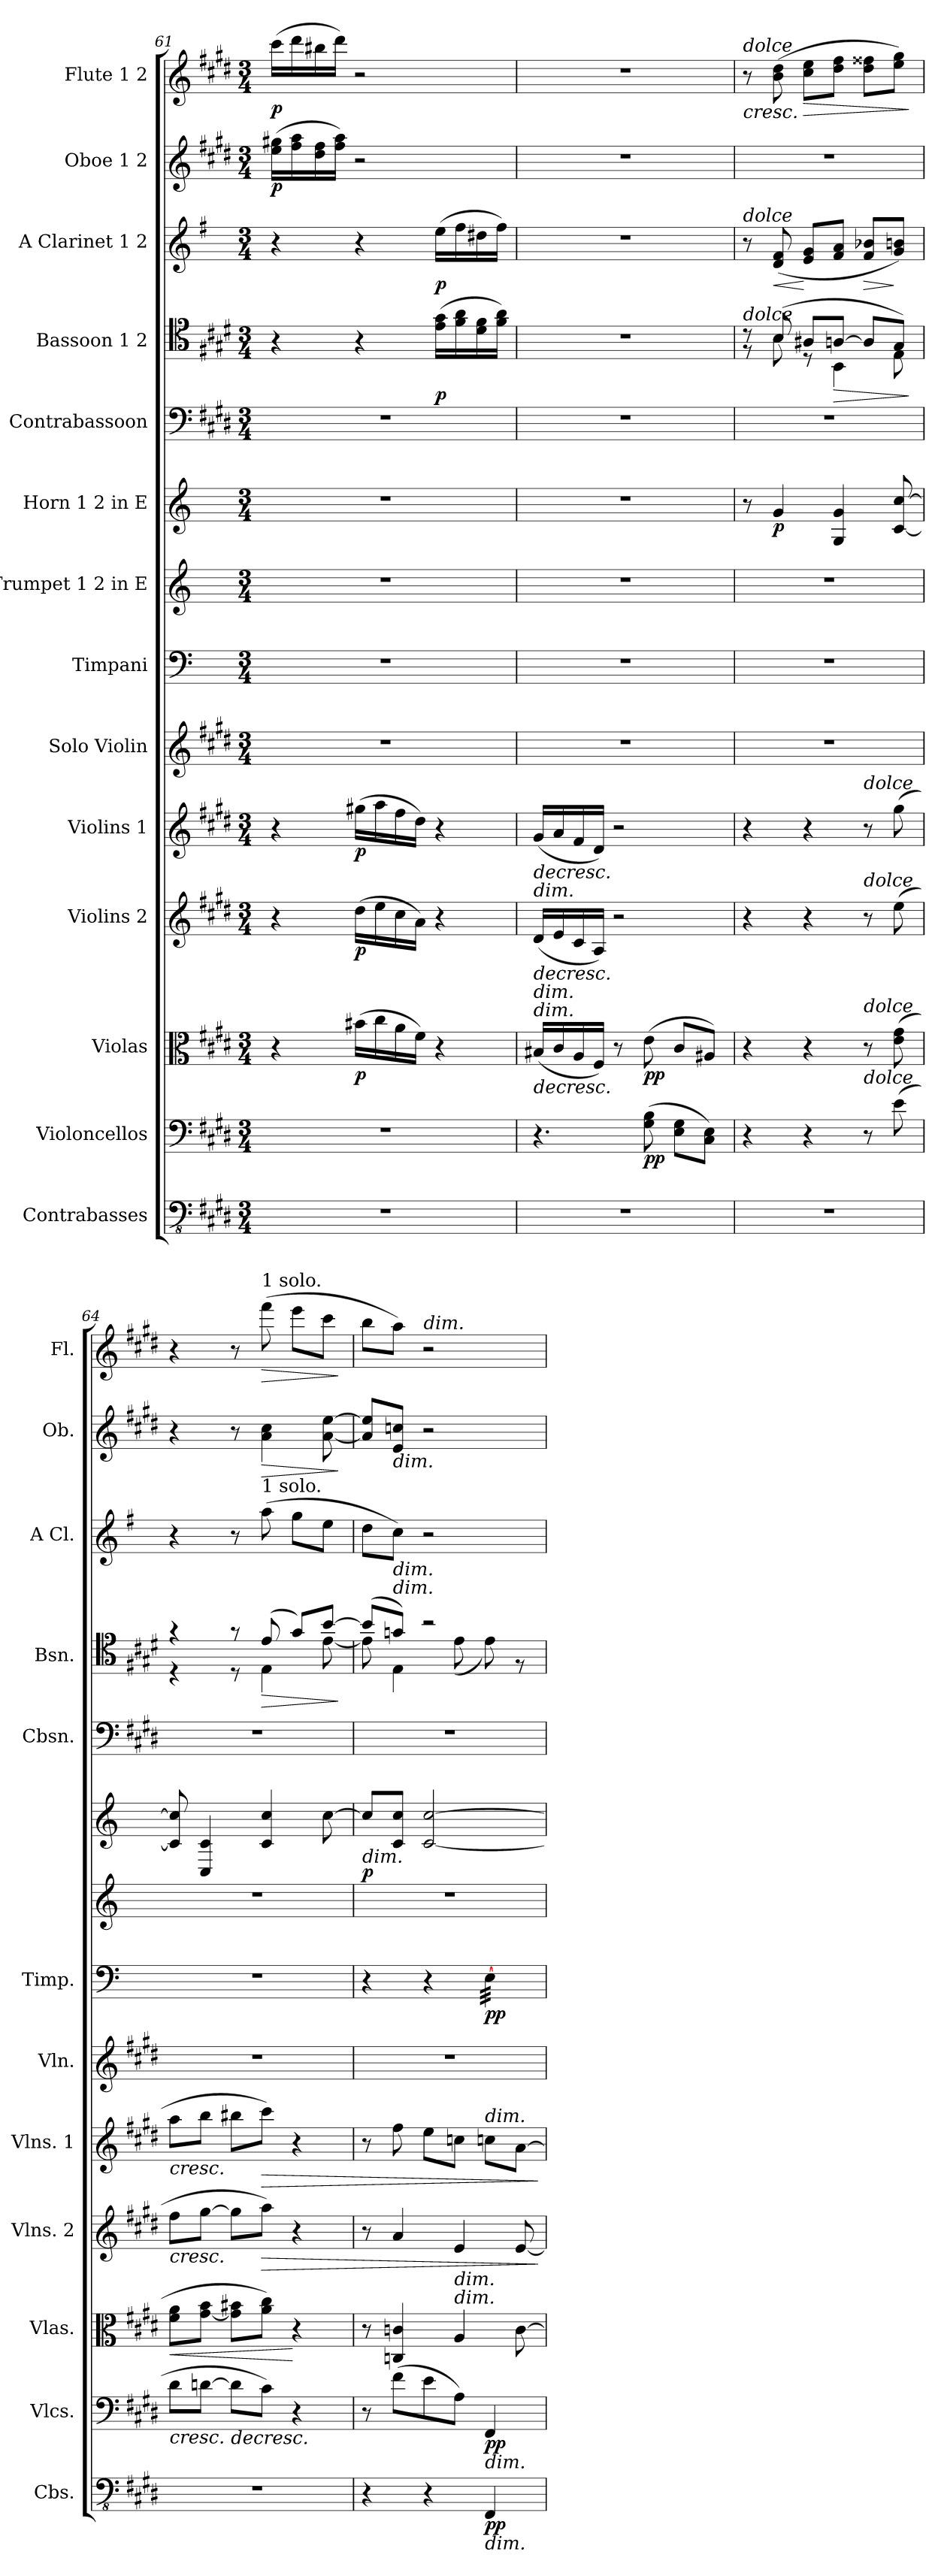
**kern	**dynam	**kern	**dynam	**kern	**dynam	**kern	**dynam	**kern	**dynam	**kern	**kern	**dynam	**kern	**dynam	**kern	**dynam	**kern	**kern	**dynam	**kern	**dynam	**kern	**dynam	**kern	**dynam
*part14	*part14	*part13	*part13	*part12	*part12	*part11	*part11	*part10	*part10	*part9	*part8	*part8	*part7	*part7	*part6	*part6	*part5	*part4	*part4	*part3	*part3	*part2	*part2	*part1	*part1
*staff14	*staff14	*staff13	*staff13	*staff12	*staff12	*staff11	*staff11	*staff10	*staff10	*staff9	*staff8	*staff8	*staff7	*staff7	*staff6	*staff6	*staff5	*staff4	*staff4	*staff3	*staff3	*staff2	*staff2	*staff1	*staff1
*I"Contrabasses	*	*I"Violoncellos	*	*I"Violas	*	*I"Violins 2	*	*I"Violins 1	*	*I"Solo Violin	*I"Timpani	*	*I"Trumpet 1 2 in E	*	*I"Horn 1 2 in E	*	*I"Contrabassoon	*I"Bassoon 1 2	*	*I"A Clarinet 1 2	*	*I"Oboe 1 2	*	*I"Flute 1 2	*
*I'Cbs.	*	*I'Vlcs.	*	*I'Vlas.	*	*I'Vlns. 2	*	*I'Vlns. 1	*	*I'Vln.	*I'Timp.	*	*	*	*	*	*I'Cbsn.	*I'Bsn.	*	*I'A Cl.	*	*I'Ob.	*	*I'Fl.	*
!!LO:PB:g=z
*clefFv4	*	*clefF4	*	*clefC3	*	*clefG2	*	*clefG2	*	*clefG2	*clefF4	*	*clefG2	*	*clefG2	*	*clefF4	*clefC4	*	*clefG2	*	*clefG2	*	*clefG2	*
*	*	*	*	*	*	*	*	*	*	*	*	*	*ITrd-2c-4	*	*ITrd5c8	*	*ITrd7c12	*	*	*ITrd2c3	*	*	*	*	*
*k[f#c#g#d#]	*	*k[f#c#g#d#]	*	*k[f#c#g#d#]	*	*k[f#c#g#d#]	*	*k[f#c#g#d#]	*	*k[f#c#g#d#]	*k[]	*	*k[f#c#g#d#]	*	*k[f#c#g#d#]	*	*k[f#c#g#d#]	*k[f#c#g#d#]	*	*k[f#c#g#d#]	*	*k[f#c#g#d#]	*	*k[f#c#g#d#]	*
*M3/4	*	*M3/4	*	*M3/4	*	*M3/4	*	*M3/4	*	*M3/4	*M3/4	*	*M3/4	*	*M3/4	*	*M3/4	*M3/4	*	*M3/4	*	*M3/4	*	*M3/4	*
=61	=61	=61	=61	=61	=61	=61	=61	=61	=61	=61	=61	=61	=61	=61	=61	=61	=61	=61	=61	=61	=61	=61	=61	=61	=61
!	!	!	!	!	!	!	!	!	!	!	!	!	!	!	!	!	!	!	!	!	!	!	!LO:DY:b	!	!LO:DY:b
2.r	.	2.r	.	4r	.	4r	.	4r	.	2.r	2.r	.	2.r	.	2.r	.	2.r	4r	.	4r	.	(>16ee\ 16gg#X\LL	p	(>16ccc#\LL	p
.	.	.	.	.	.	.	.	.	.	.	.	.	.	.	.	.	.	.	.	.	.	16ff#\ 16aa\	.	16ddd#\	.
.	.	.	.	.	.	.	.	.	.	.	.	.	.	.	.	.	.	.	.	.	.	16dd#\ 16ff#\	.	16bb#X\	.
.	.	.	.	.	.	.	.	.	.	.	.	.	.	.	.	.	.	.	.	.	.	16ff#\ 16aa\JJ)	.	16ddd#\JJ)	.
!	!	!	!	!	!LO:DY:b	!	!LO:DY:b	!	!LO:DY:b	!	!	!	!	!	!	!	!	!	!	!	!	!	!	!	!
.	.	.	.	(>16b#X\LL	p	(>16dd#\LL	p	(>16gg#X\LL	p	.	.	.	.	.	.	.	.	4r	.	4r	.	2r	.	2r	.
.	.	.	.	16cc#\	.	16ee\	.	16aa\	.	.	.	.	.	.	.	.	.	.	.	.	.	.	.	.	.
.	.	.	.	16a\	.	16cc#\	.	16ff#\	.	.	.	.	.	.	.	.	.	.	.	.	.	.	.	.	.
.	.	.	.	16f#\JJ)	.	16a\JJ)	.	16dd#\JJ)	.	.	.	.	.	.	.	.	.	.	.	.	.	.	.	.	.
!	!	!	!	!	!	!	!	!	!	!	!	!	!	!	!	!	!	!	!LO:DY:b	!	!LO:DY:b	!	!	!	!
.	.	.	.	4r	.	4r	.	4r	.	.	.	.	.	.	.	.	.	(>16e\ 16g#\LL	p	(>16cc#\LL	p	.	.	.	.
.	.	.	.	.	.	.	.	.	.	.	.	.	.	.	.	.	.	16f#\ 16a\	.	16dd#\	.	.	.	.	.
.	.	.	.	.	.	.	.	.	.	.	.	.	.	.	.	.	.	16d#\ 16f#\	.	16b#X\	.	.	.	.	.
.	.	.	.	.	.	.	.	.	.	.	.	.	.	.	.	.	.	16f#\ 16a\JJ)	.	16dd#\JJ)	.	.	.	.	.
=62	=62	=62	=62	=62	=62	=62	=62	=62	=62	=62	=62	=62	=62	=62	=62	=62	=62	=62	=62	=62	=62	=62	=62	=62	=62
!	!	!	!	!	!	!	!	!LO:TX:b:i:t=dim.	!	!	!	!	!	!	!	!	!	!	!	!	!	!	!	!	!
!	!	!	!	!	!	!LO:TX:b:i:t=dim.	!	!	!	!	!	!	!	!	!	!	!	!	!	!	!	!	!	!	!
!	!	!	!	!LO:TX:a:i:t=dim.	!	!	!	!	!	!	!	!	!	!	!	!	!	!	!	!	!	!	!	!	!
!	!	!	!	!	!LO:HP:b	!	!LO:HP:b	!	!LO:HP:b	!	!	!	!	!	!	!	!	!	!	!	!	!	!	!	!
2.r	.	4.r	.	(<16B#X/LL	>	(<16d#/LL	>	(<16g#/LL	>	2.r	2.r	.	2.r	.	2.r	.	2.r	2.r	.	2.r	.	2.r	.	2.r	.
.	.	.	.	16c#/	.	16e/	.	16a/	.	.	.	.	.	.	.	.	.	.	.	.	.	.	.	.	.
.	.	.	.	16A/	.	16c#/	.	16f#/	.	.	.	.	.	.	.	.	.	.	.	.	.	.	.	.	.
.	.	.	.	16F#/JJ)	.	16A/JJ)	.	16d#/JJ)	.	.	.	.	.	.	.	.	.	.	.	.	.	.	.	.	.
.	.	.	.	8r	.	2r	.	2r	.	.	.	.	.	.	.	.	.	.	.	.	.	.	.	.	.
!	!	!	!LO:DY:b	!	!LO:DY:b	!	!	!	!	!	!	!	!	!	!	!	!	!	!	!	!	!	!	!	!
.	.	(>8G#\ 8B\	pp	(>8e\	pp	.	.	.	.	.	.	.	.	.	.	.	.	.	.	.	.	.	.	.	.
.	.	8E\ 8G#\L	.	8c#/L	.	.	.	.	.	.	.	.	.	.	.	.	.	.	.	.	.	.	.	.	.
.	.	8C#\ 8E\J)	.	8A#X/J)	.	.	.	.	.	.	.	.	.	.	.	.	.	.	.	.	.	.	.	.	.
=63	=63	=63	=63	=63	=63	=63	=63	=63	=63	=63	=63	=63	=63	=63	=63	=63	=63	=63	=63	=63	=63	=63	=63	=63	=63
*	*	*	*	*	*	*	*	*	*	*	*	*	*	*	*	*	*	*^	*	*	*	*	*	*	*
!	!	!	!	!	!	!	!	!	!	!	!	!	!	!	!	!	!	!	!	!	!	!	!	!	!LO:TX:a:i:t=dolce	!
!	!	!	!	!	!	!	!	!	!	!	!	!	!	!	!	!	!	!	!	!	!LO:TX:a:i:t=dolce	!	!	!	!	!
!	!	!	!	!	!	!	!	!	!	!	!	!	!	!	!	!	!	!LO:TX:a:i:t=dolce	!	!	!	!	!	!	!	!
!	!	!	!	!	!	!	!	!	!	!	!	!	!	!	!	!	!	!	!	!	!	!	!	!	!	!LO:HP:b
2.r	.	4r	.	4r	.	4r	.	4r	.	2.r	2.r	.	2.r	.	8r	.	2.r	8r	8r	.	8r	.	2.r	.	8r	<
!	!	!	!	!	!	!	!	!	!	!	!	!	!	!	!	!LO:DY:b	!	!	!	!	!	!LO:HP:b	!	!	!	!
.	.	.	.	.	.	.	.	.	.	.	.	.	.	.	4B/	p	.	(>8B/	8B\	.	(<8B/ 8d#/	<	.	.	(>8b\ 8dd#\	.
!	!	!	!	!	!	!	!	!	!	!	!	!	!	!	!	!	!	!	!	!	!	!	!	!	!	!LO:HP:b
.	.	4r	.	4r	.	4r	.	4r	.	.	.	.	.	.	.	.	.	8A#X/L	8r	.	8c#/ 8e/L	[	.	.	8cc#\ 8ee\L	>
!	!	!	!	!	!	!	!	!	!	!	!	!	!	!	!	!	!	!	!	!LO:HP:b	!	!	!	!	!	!
.	.	.	.	.	.	.	.	.	.	.	.	.	.	.	4BB/ 4B/	.	.	[8An/J	4BB\	>	8d#/ 8f#/J	.	.	.	8dd#\ 8ff#\J	[
!	!	!	!	!	!	!	!	!LO:TX:a:i:t=dolce	!	!	!	!	!	!	!	!	!	!	!	!	!	!	!	!	!	!
!	!	!	!	!	!	!LO:TX:a:i:t=dolce	!	!	!	!	!	!	!	!	!	!	!	!	!	!	!	!	!	!	!	!
!	!	!	!	!LO:TX:a:i:t=dolce	!	!	!	!	!	!	!	!	!	!	!	!	!	!	!	!	!	!	!	!	!	!
!	!	!LO:TX:a:i:t=dolce	!	!	!	!	!	!	!	!	!	!	!	!	!	!	!	!	!	!	!	!	!	!	!	!
!	!	!	!	!	!	!	!	!	!	!	!	!	!	!	!	!	!	!	!	!	!	!LO:HP:b	!	!	!	!
.	.	8r	.	8r	.	8r	.	8r	.	.	.	.	.	.	.	.	.	8A/L]	.	.	8d#/ 8gn/L	>	.	.	8dd#\ 8ff##X\L	.
.	.	(>8e\	.	(>8e\ 8g#\	.	(>8ee\	.	(>8gg#\	.	.	.	.	.	.	[8E/ [8e/	.	.	8G#/J)	8E\	.	8e/ 8g#X/J)	]	.	.	8ee\ 8gg#\J)	.
*	*	*	*	*	*	*	*	*	*	*	*	*	*	*	*	*	*	*v	*v	*	*	*	*	*	*	*
.	.	.	.	.	.	.	.	.	.	.	.	.	.	.	.	.	.	.	]	.	.	.	.	.	]
!!LO:PB:g=z
=64	=64	=64	=64	=64	=64	=64	=64	=64	=64	=64	=64	=64	=64	=64	=64	=64	=64	=64	=64	=64	=64	=64	=64	=64	=64
!	!	!	!LO:HP:b	!	!LO:HP:b	!	!LO:HP:b	!	!LO:HP:b	!	!	!	!	!	!	!	!	!	!	!	!	!	!	!	!
*	*	*	*	*	*	*	*	*	*	*	*	*	*	*	*	*	*	*^	*	*	*	*	*	*	*
2.r	.	8d#\L	<	8f#\ 8a\L	<	8ff#\L	<	8aa\L	<	2.r	2.r	.	2.r	.	8E/] 8e/]	.	2.r	4r	4r	.	4r	.	4r	.	4r	.
.	.	[8dn\J	.	[8g#\ 8b\J	]	[8gg#\J	]	8bb\J	]	.	.	.	.	.	4EE/ 4E/	.	.	.	.	.	.	.	.	.	.	.
!	!	!	!LO:HP:b	!	!	!	!	!	!	!	!	!	!	!	!	!	!	!	!	!	!	!	!	!	!	!
.	.	8d\L]	>	8g#\] 8b#X\L	.	8gg#\L]	.	8bb#X\L	.	.	.	.	.	.	.	.	.	8r	8r	.	8r	.	8r	.	8r	.
!	!	!	!	!	!	!	!	!	!	!	!	!	!	!	!	!	!	!	!	!	!	!	!	!	!LO:TX:a:t=1 solo.	!
!	!	!	!	!	!	!	!	!	!	!	!	!	!	!	!	!	!	!	!	!	!LO:TX:a:t=1 solo.	!	!	!	!	!
!	!	!	!	!	!	!	!LO:HP:b	!	!LO:HP:b	!	!	!	!	!	!	!	!	!	!	!LO:HP:b	!	!	!	!LO:HP:b	!	!LO:HP:b
.	.	8c#\J)	.	8a\ 8cc#\J)	.	8aa\J)	>	8ccc#\J)	>	.	.	.	.	.	4E/ 4e/	.	.	(>8e/	4E\	>	(>8ff#\	.	4a\ 4cc#\	>	(>8fff#\	>
.	.	4r	.	4r	[	4r	[	4r	[	.	.	.	.	.	.	.	.	8g#/L)	.	.	8ee\L	.	.	.	8eee\L	.
.	.	.	.	.	.	.	.	.	.	.	.	.	.	.	[8e\	.	.	[8b/J	[8e\	.	8cc#\J	.	[8a\ [8ee\	.	8ccc#\J	.
*	*	*	*	*	*	*	*	*	*	*	*	*	*	*	*	*	*	*v	*v	*	*	*	*	*	*	*
.	.	.	[	.	.	.	.	.	.	.	.	.	.	.	.	.	.	.	]	.	.	.	]	.	]
=65	=65	=65	=65	=65	=65	=65	=65	=65	=65	=65	=65	=65	=65	=65	=65	=65	=65	=65	=65	=65	=65	=65	=65	=65	=65
*	*	*	*	*	*	*	*	*	*	*	*	*	*	*	*	*	*	*^	*	*	*	*	*	*	*
!	!	!	!	!	!	!	!	!	!	!	!	!	!	!	!LO:TX:b:i:t=dim.	!	!	!	!	!	!	!	!	!	!	!
!	!	!	!	!	!	!	!	!	!	!	!	!	!	!LO:DY:a	!	!	!	!	!	!	!	!	!	!	!	!
4r	.	8r	.	8r	.	8r	.	8r	.	2.r	4r	.	2.r	p	8e/L]	.	2.r	(>8b/L]	8e\]	.	8b\L	.	8a/] 8ee/]L	.	8bb\L	.
!	!	!	!	!	!	!	!	!	!	!	!	!	!	!	!	!	!	!	!	!	!	!	!LO:TX:b:i:t=dim.	!	!	!
!	!	!	!	!	!	!	!	!	!	!	!	!	!	!	!	!	!	!	!	!	!LO:TX:b:i:t=dim.	!	!	!	!	!
!	!	!	!	!	!	!	!	!	!	!	!	!	!	!	!	!	!	!LO:TX:a:i:t=dim.	!	!	!	!	!	!	!	!
.	.	(>8f#\L	.	4Cn/ 4cn/	.	4a/	.	8ff#\	.	.	.	.	.	.	8E/ 8e/J	.	.	8gn/J)	4E\	.	8a\J)	.	8e/ 8ccn/J	.	8aa\J)	.
!	!	!	!	!	!	!	!	!	!	!	!	!	!	!	!	!	!	!	!	!	!	!	!	!	!LO:TX:a:i:t=dim.	!
4r	.	8e\	.	.	.	.	.	8ee\L	.	.	4r	.	.	.	[2E/ [2e/	.	.	2r	.	.	2r	.	2r	.	2r	.
!	!	!	!	!	!	!LO:TX:b:i:t=dim.	!	!	!	!	!	!	!	!	!	!	!	!	!	!	!	!	!	!	!	!
!	!	!	!	!LO:TX:a:i:t=dim.	!	!	!	!	!	!	!	!	!	!	!	!	!	!	!	!	!	!	!	!	!	!
.	.	8A\J)	.	4A/	.	4e/	.	8ccn\J	.	.	.	.	.	.	.	.	.	.	(<8e\	.	.	.	.	.	.	.
!	!	!	!	!	!	!	!	!LO:TX:a:i:t=dim.	!	!	!	!	!	!	!	!	!	!	!	!	!	!	!	!	!	!
!	!	!LO:TX:b:i:t=dim.	!	!	!	!	!	!	!	!	!	!	!	!	!	!	!	!	!	!	!	!	!	!	!	!
!LO:TX:b:i:t=dim.	!	!	!	!	!	!	!	!	!	!	!	!	!	!	!	!	!	!	!	!	!	!	!	!	!	!
!	!LO:DY:b	!	!LO:DY:b	!	!	!	!	!	!	!	!	!LO:DY:b	!	!	!	!	!	!	!	!	!	!	!	!	!	!
*	*	*	*	*	*	*	*	*	*	*	*tremolo	*	*	*	*	*	*	*	*	*	*	*	*	*	*	*
4FFF#/	pp	4FF#/	pp	.	.	.	.	8ccn\L	.	.	[32E\LLL	pp	.	.	.	.	.	.	8e\)	.	.	.	.	.	.	.
.	.	.	.	.	.	.	.	.	.	.	32E\	.	.	.	.	.	.	.	.	.	.	.	.	.	.	.
.	.	.	.	.	.	.	.	.	.	.	32E\	.	.	.	.	.	.	.	.	.	.	.	.	.	.	.
.	.	.	.	.	.	.	.	.	.	.	32E\	.	.	.	.	.	.	.	.	.	.	.	.	.	.	.
.	.	.	.	[8c\	.	[8e/	.	[8a\J	.	.	32E\	.	.	.	.	.	.	.	8r	.	.	.	.	.	.	.
.	.	.	.	.	.	.	.	.	.	.	32E\	.	.	.	.	.	.	.	.	.	.	.	.	.	.	.
.	.	.	.	.	.	.	.	.	.	.	32E\	.	.	.	.	.	.	.	.	.	.	.	.	.	.	.
.	.	.	.	.	.	.	.	.	.	.	32E\JJJ	.	.	.	.	.	.	.	.	.	.	.	.	.	.	.
*	*	*	*	*	*	*	*	*	*	*	*Xtremolo	*	*	*	*	*	*	*	*	*	*	*	*	*	*	*
*	*	*	*	*	*	*	*	*	*	*	*	*	*	*	*	*	*	*v	*v	*	*	*	*	*	*	*
.	.	.	]	.	.	.	]	.	]	.	.	.	.	.	.	.	.	.	.	.	.	.	.	.	.
=	=	=	=	=	=	=	=	=	=	=	=	=	=	=	=	=	=	=	=	=	=	=	=	=	=
*-	*-	*-	*-	*-	*-	*-	*-	*-	*-	*-	*-	*-	*-	*-	*-	*-	*-	*-	*-	*-	*-	*-	*-	*-	*-
